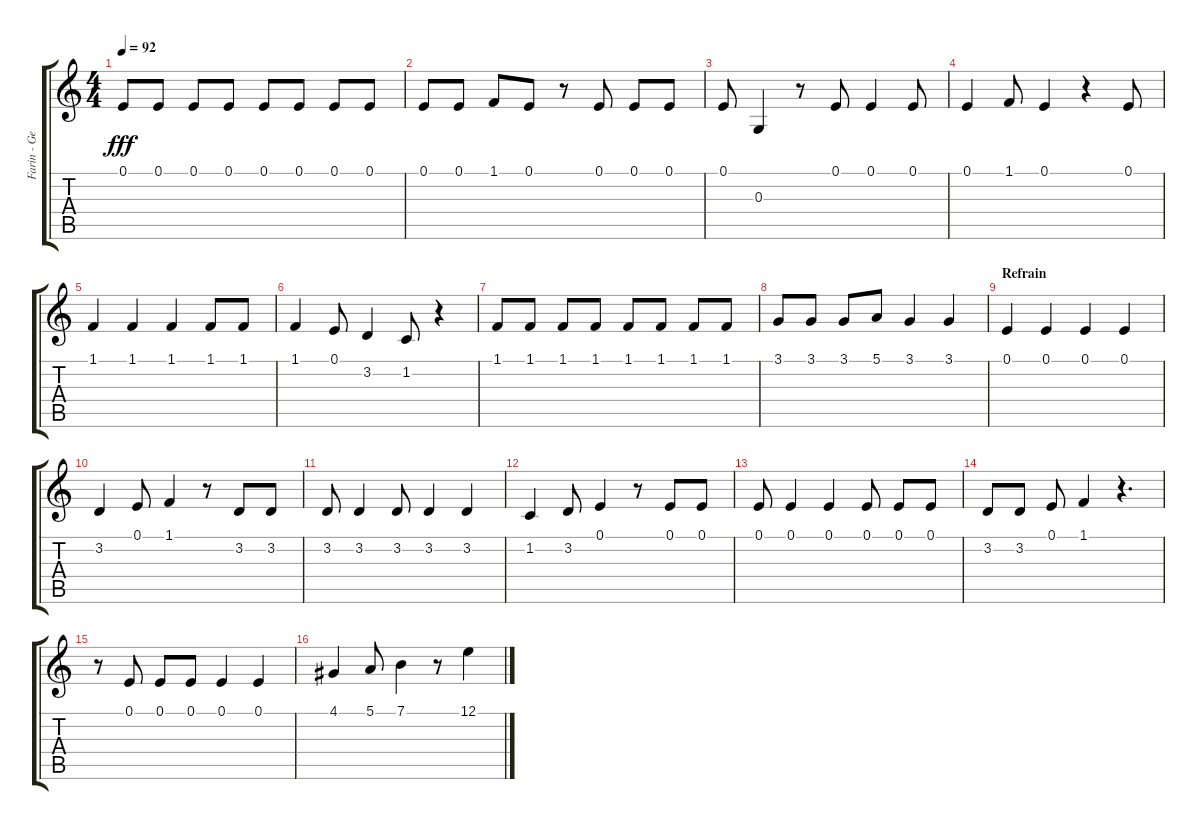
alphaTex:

\track ("Farin - Gesang" "Farin - Ge") {instrument tenorsax}
\staff {score tabs}
\tuning (E4 B3 G3 D3 A2 E2) {hide}
\ts (4 4)
\tempo 92
\clef g2
\ks c
0.1.8{dy fff} 0.1.8 0.1.8 0.1.8 0.1.8 0.1.8 0.1.8 0.1.8 |
0.1.8 0.1.8 1.1.8 0.1.8 r.8 0.1.8 0.1.8 0.1.8 |
0.1.8 0.3.4 r.8 0.1.8 0.1.4 0.1.8 |
0.1.4 1.1.8 0.1.4 r.4 0.1.8 |
1.1.4 1.1.4 1.1.4 1.1.8 1.1.8 |
1.1.4 0.1.8 3.2.4 1.2.8 r.4 |
1.1.8 1.1.8 1.1.8 1.1.8 1.1.8 1.1.8 1.1.8 1.1.8 |
3.1.8 3.1.8 3.1.8 5.1.8 3.1.4 3.1.4 |
\section ("" "Refrain")
0.1.4 0.1.4 0.1.4 0.1.4 |
3.2.4 0.1.8 1.1.4 r.8 3.2.8 3.2.8 |
3.2.8 3.2.4 3.2.8 3.2.4 3.2.4 |
1.2.4 3.2.8 0.1.4 r.8 0.1.8 0.1.8 |
0.1.8 0.1.4 0.1.4 0.1.8 0.1.8 0.1.8 |
3.2.8 3.2.8 0.1.8 1.1.4 r.4{d} |
r.8 0.1.8 0.1.8 0.1.8 0.1.4 0.1.4 |
4.1.4 5.1.8 7.1.4 r.8 12.1.4
